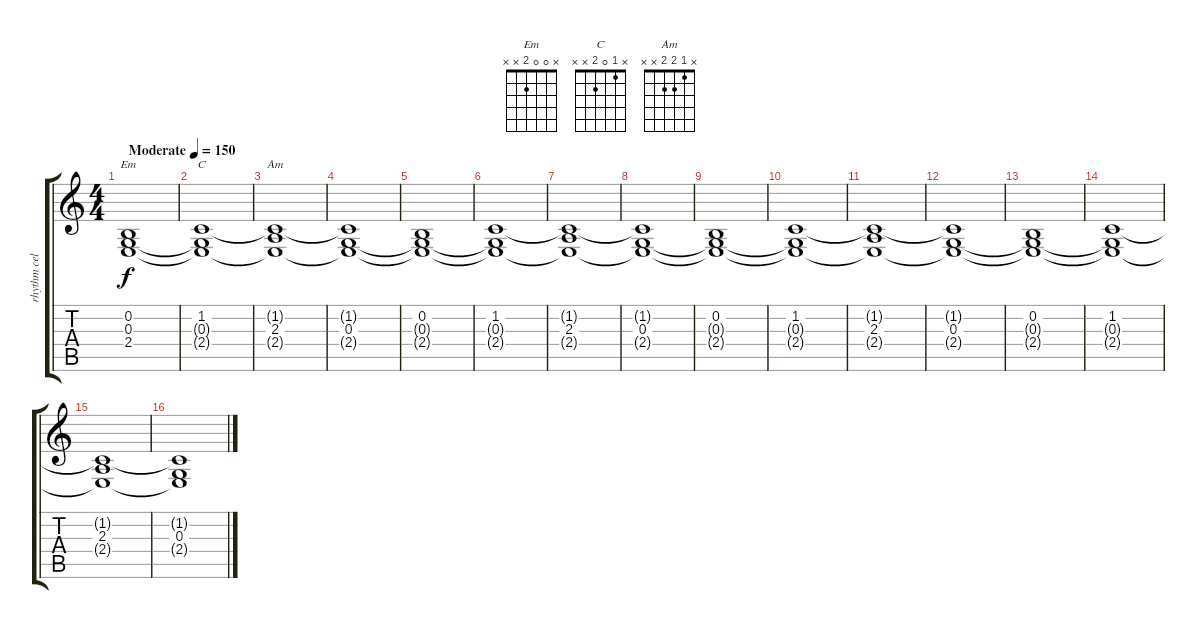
\track ("rhythm cello" "rhythm cel") {instrument cello}
\staff {score tabs}
\tuning (E4 B3 G3 D3 A2 E2) {hide}
\chord ("Em" x 0 0 2 x x)
\chord ("C" x 1 0 2 x x)
\chord ("Am" x 1 2 2 x x)
\ts (4 4)
\tempo (150 "Moderate")
\clef g2
\ks c
(0.2 0.3 2.4).1{ch "Em" dy f instrument cello} |
(1.2 0.3{t} 2.4{t}).1{ch "C"} |
(1.2{t} 2.3 2.4{t}).1{ch "Am"} |
(1.2{t} 0.3 2.4{t}).1 |
(0.2 0.3{t} 2.4{t}).1 |
(1.2 0.3{t} 2.4{t}).1 |
(1.2{t} 2.3 2.4{t}).1 |
(1.2{t} 0.3 2.4{t}).1 |
(0.2 0.3{t} 2.4{t}).1 |
(1.2 0.3{t} 2.4{t}).1 |
(1.2{t} 2.3 2.4{t}).1 |
(1.2{t} 0.3 2.4{t}).1 |
(0.2 0.3{t} 2.4{t}).1 |
(1.2 0.3{t} 2.4{t}).1 |
(1.2{t} 2.3 2.4{t}).1 |
(1.2{t} 0.3 2.4{t}).1
